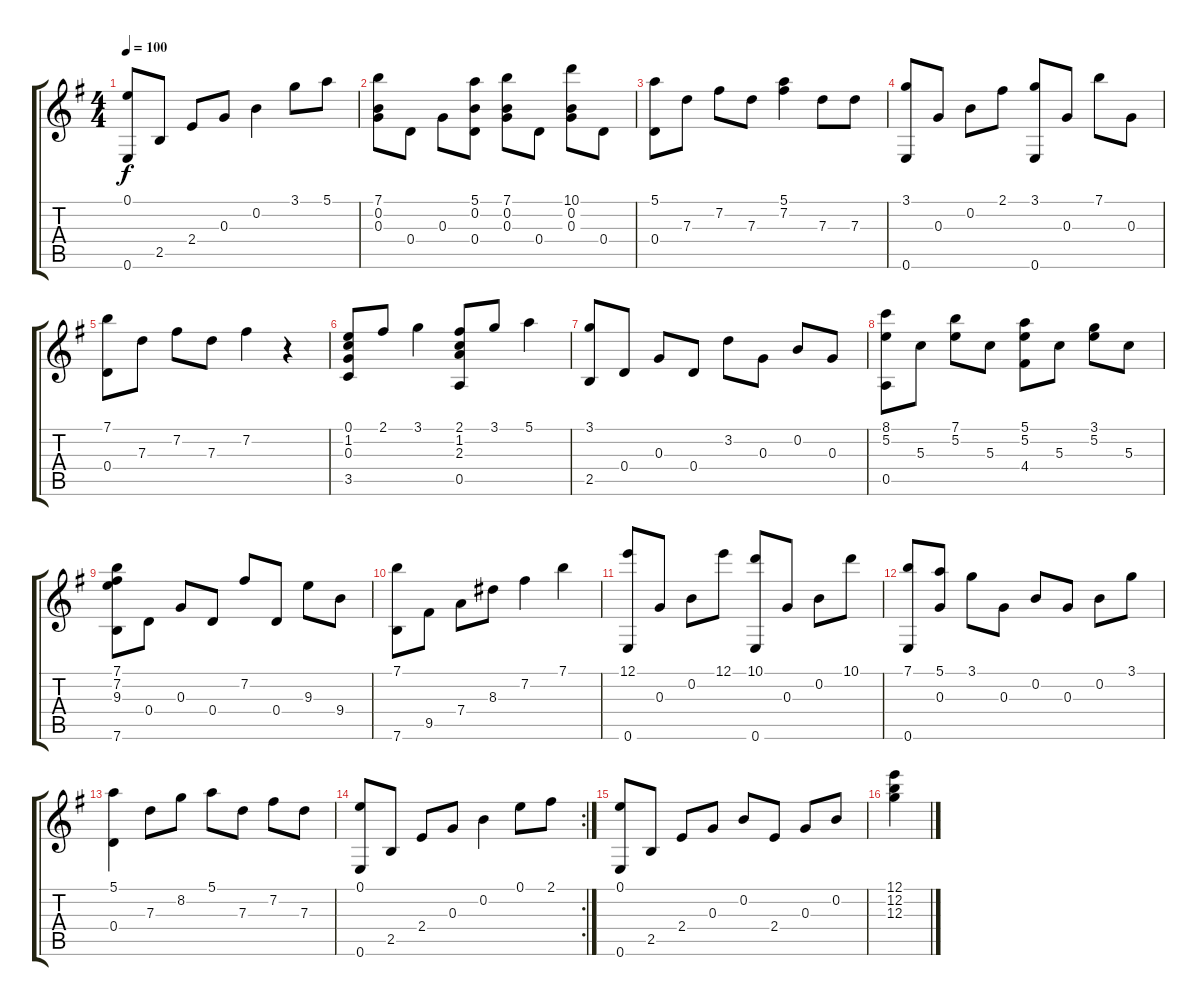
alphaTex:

\track "" {instrument acousticguitarnylon}
\staff {score tabs}
\tuning (E4 B3 G3 D3 A2 E2) {hide}
\ts (4 4)
\tempo 100
\clef g2
\ks g
(0.1 0.6).8{dy f} 2.5.8 2.4.8 0.3.8 0.2.4 3.1.8 5.1.8 |
(7.1 0.2 0.3).8 0.4.8 0.3.8 (5.1 0.2 0.4).8 (7.1 0.2 0.3).8 0.4.8 (10.1 0.2 0.3).8 0.4.8 |
(5.1 0.4).8 7.3.8 7.2.8 7.3.8 (5.1 7.2).4 7.3.8 7.3.8 |
(3.1 0.6).8 0.3.8 0.2.8 2.1.8 (3.1 0.6).8 0.3.8 7.1.8 0.3.8 |
(7.1 0.4).8 7.3.8 7.2.8 7.3.8 7.2.4 r.4 |
(0.1 1.2 0.3 3.5).8 2.1.8 3.1.4 (2.1 1.2 2.3 0.5).8 3.1.8 5.1.4 |
(3.1 2.5).8 0.4.8 0.3.8 0.4.8 3.2.8 0.3.8 0.2.8 0.3.8 |
(8.1 5.2 0.5).8 5.3.8 (7.1 5.2).8 5.3.8 (5.1 5.2 4.4).8 5.3.8 (3.1 5.2).8 5.3.8 |
(7.1 7.2 9.3 7.6).8 0.4.8 0.3.8 0.4.8 7.2.8 0.4.8 9.3.8 9.4.8 |
(7.1 7.6).8 9.5.8 7.4.8 8.3.8 7.2.4 7.1.4 |
(12.1 0.6).8 0.3.8 0.2.8 12.1.8 (10.1 0.6).8 0.3.8 0.2.8 10.1.8 |
(7.1 0.6).8 (5.1 0.3).8 3.1.8 0.3.8 0.2.8 0.3.8 0.2.8 3.1.8 |
(5.1 0.4).4 7.3.8 8.2.8 5.1.8 7.3.8 7.2.8 7.3.8 |
\rc 2
(0.1 0.6).8 2.5.8 2.4.8 0.3.8 0.2.4 0.1.8 2.1.8 |
(0.1 0.6).8 2.5.8 2.4.8 0.3.8 0.2.8 2.4.8 0.3.8 0.2.8 |
(12.1 12.2 12.3).4
